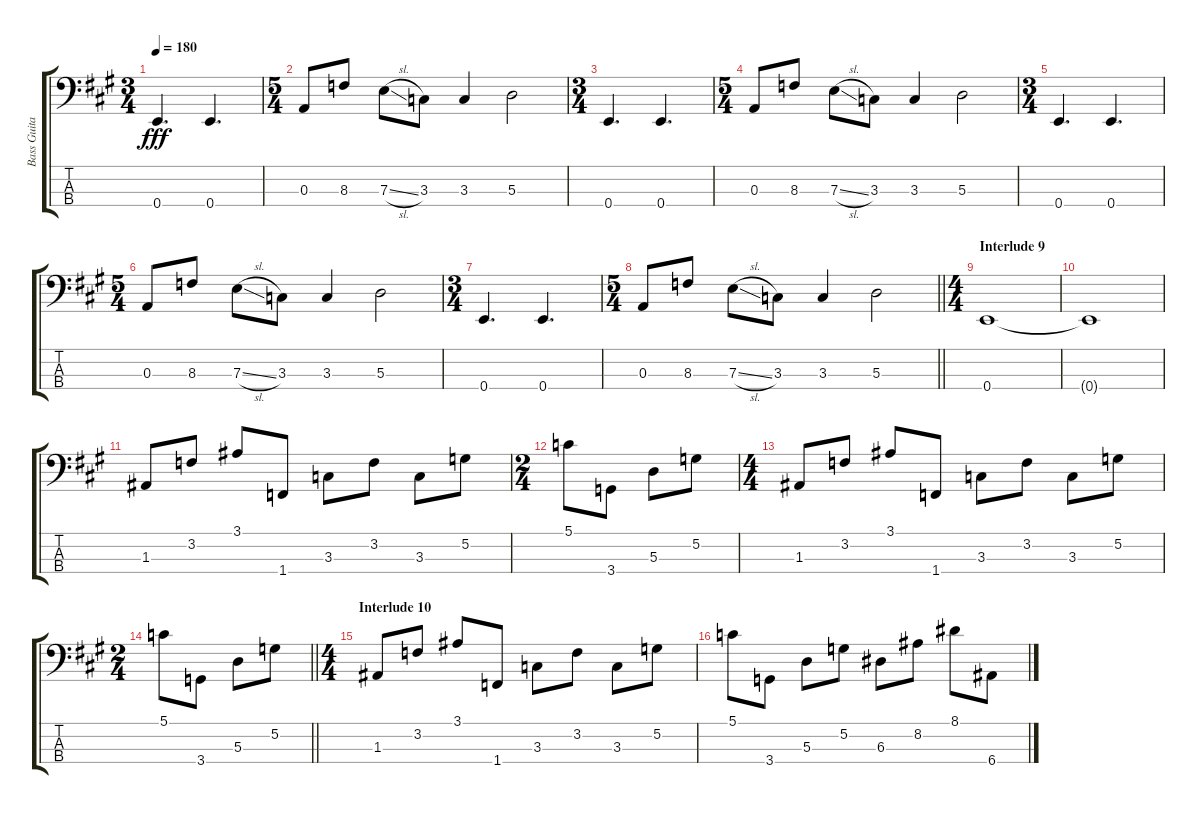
\track ("Bass Guitar " "Bass Guita") {instrument electricbasspick}
\staff {score tabs}
\tuning (G2 D2 A1 E1) {hide}
\ts (3 4)
\tempo 180
\clef f4
\ks a
0.4.4{d dy fff} 0.4.4{d} |
\ts (5 4)
0.3.8 8.3.8 7.3{sl}.8 3.3.8 3.3.4 5.3.2 |
\ts (3 4)
0.4.4{d} 0.4.4{d} |
\ts (5 4)
0.3.8 8.3.8 7.3{sl}.8 3.3.8 3.3.4 5.3.2 |
\ts (3 4)
0.4.4{d} 0.4.4{d} |
\ts (5 4)
0.3.8 8.3.8 7.3{sl}.8 3.3.8 3.3.4 5.3.2 |
\ts (3 4)
0.4.4{d} 0.4.4{d} |
\ts (5 4)
\barLineRight lightlight
0.3.8 8.3.8 7.3{sl}.8 3.3.8 3.3.4 5.3.2 |
\ts (4 4)
\section ("" "Interlude 9")
0.4.1 |
0.4{t}.1 |
1.3.8 3.2.8 3.1.8 1.4.8 3.3.8 3.2.8 3.3.8 5.2.8 |
\ts (2 4)
5.1.8 3.4.8 5.3.8 5.2.8 |
\ts (4 4)
1.3.8 3.2.8 3.1.8 1.4.8 3.3.8 3.2.8 3.3.8 5.2.8 |
\ts (2 4)
\barLineRight lightlight
5.1.8 3.4.8 5.3.8 5.2.8 |
\ts (4 4)
\section ("" "Interlude 10")
1.3.8 3.2.8 3.1.8 1.4.8 3.3.8 3.2.8 3.3.8 5.2.8 |
5.1.8 3.4.8 5.3.8 5.2.8 6.3.8 8.2.8 8.1.8 6.4.8
